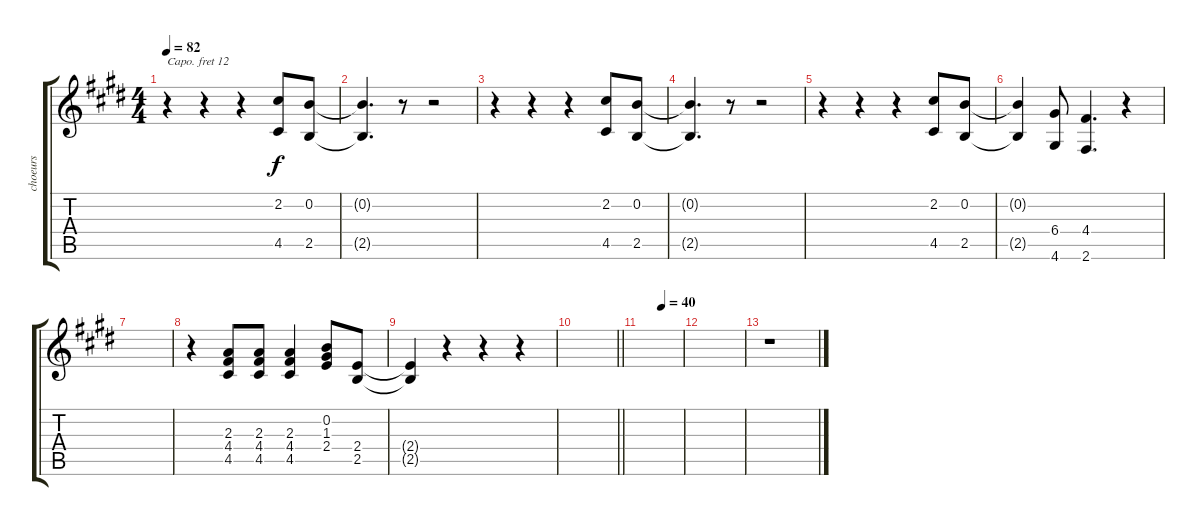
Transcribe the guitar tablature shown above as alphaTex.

\track ("choeurs" "choeurs") {instrument voiceoohs}
\staff {score tabs}
\capo 12
\tuning (E4 B3 G3 D3 A2 E2) {hide}
\ts (4 4)
\tempo 82
\clef g2
\ks e
r.4{dy f} r.4 r.4 (2.2 4.5).8 (0.2 2.5).8 |
(0.2{t} 2.5{t}).4{d} r.8 r.2 |
r.4 r.4 r.4 (2.2 4.5).8 (0.2 2.5).8 |
(0.2{t} 2.5{t}).4{d} r.8 r.2 |
r.4 r.4 r.4 (2.2 4.5).8 (0.2 2.5).8 |
(0.2{t} 2.5{t}).4 (6.4 4.6).8 (4.4 2.6).4{d} r.4 |
|
r.4 (2.3 4.4 4.5).8 (2.3 4.4 4.5).8 (2.3 4.4 4.5).4 (0.2 1.3 2.4).8 (2.4 2.5).8 |
(2.4{t} 2.5{t}).4 r.4 r.4 r.4 |
\barLineRight lightlight
|
\tempo (40 0.5)
|
|
r.1
